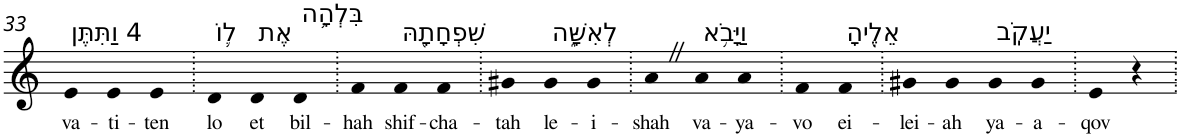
**kern	**text
*part1	*part1
*staff1	*staff1
*I"Piano	*
*I'Pno	*
!!LO:PB:g=z
*clefG2	*
*k[]	*
=33	=33
!LO:TX:a:t=4 וַתִּתֶּן	!
!	!LO:LY:b
4e	va-
!	!LO:LY:b
4e	-ti-
!	!LO:LY:b
4e	-ten
=34.	=34.
!LO:TX:a:t=ל֛וֹ	!
!	!LO:LY:b
4d	lo
!LO:TX:a:t=אֶת	!
!	!LO:LY:b
4d	et
!LO:TX:a:t=בִּלְהָ֥ה	!
!	!LO:LY:b
4d	bil-
=35.	=35.
!	!LO:LY:b
4f	-hah
!LO:TX:a:t=שִׁפְחָתָ֖הּ	!
!	!LO:LY:b
4f	shif-
!	!LO:LY:b
4f	-cha-
=36.	=36.
!	!LO:LY:b
4g#X	-tah
!LO:TX:a:t=לְאִשָּׁ֑ה	!
!	!LO:LY:b
4g#	le-
!	!LO:LY:b
4g#	-i-
=37.	=37.
!	!LO:LY:b
4aZ	-shah
!LO:TX:a:t=וַיָּבֹ֥א	!
!	!LO:LY:b
4a	va-
!	!LO:LY:b
4a	-ya-
=38.	=38.
!	!LO:LY:b
4f	-vo
!LO:TX:a:t=אֵלֶ֖יהָ	!
!	!LO:LY:b
4f	ei-
=39.	=39.
!	!LO:LY:b
4g#X	-lei-
!	!LO:LY:b
4g#	-ah
!LO:TX:a:t=יַעֲקֹֽב	!
!	!LO:LY:b
4g#	ya-
!	!LO:LY:b
4g#	-a-
=40.	=40.
!	!LO:LY:b
4e	-qov
4r	.
=.	=.
*-	*-
